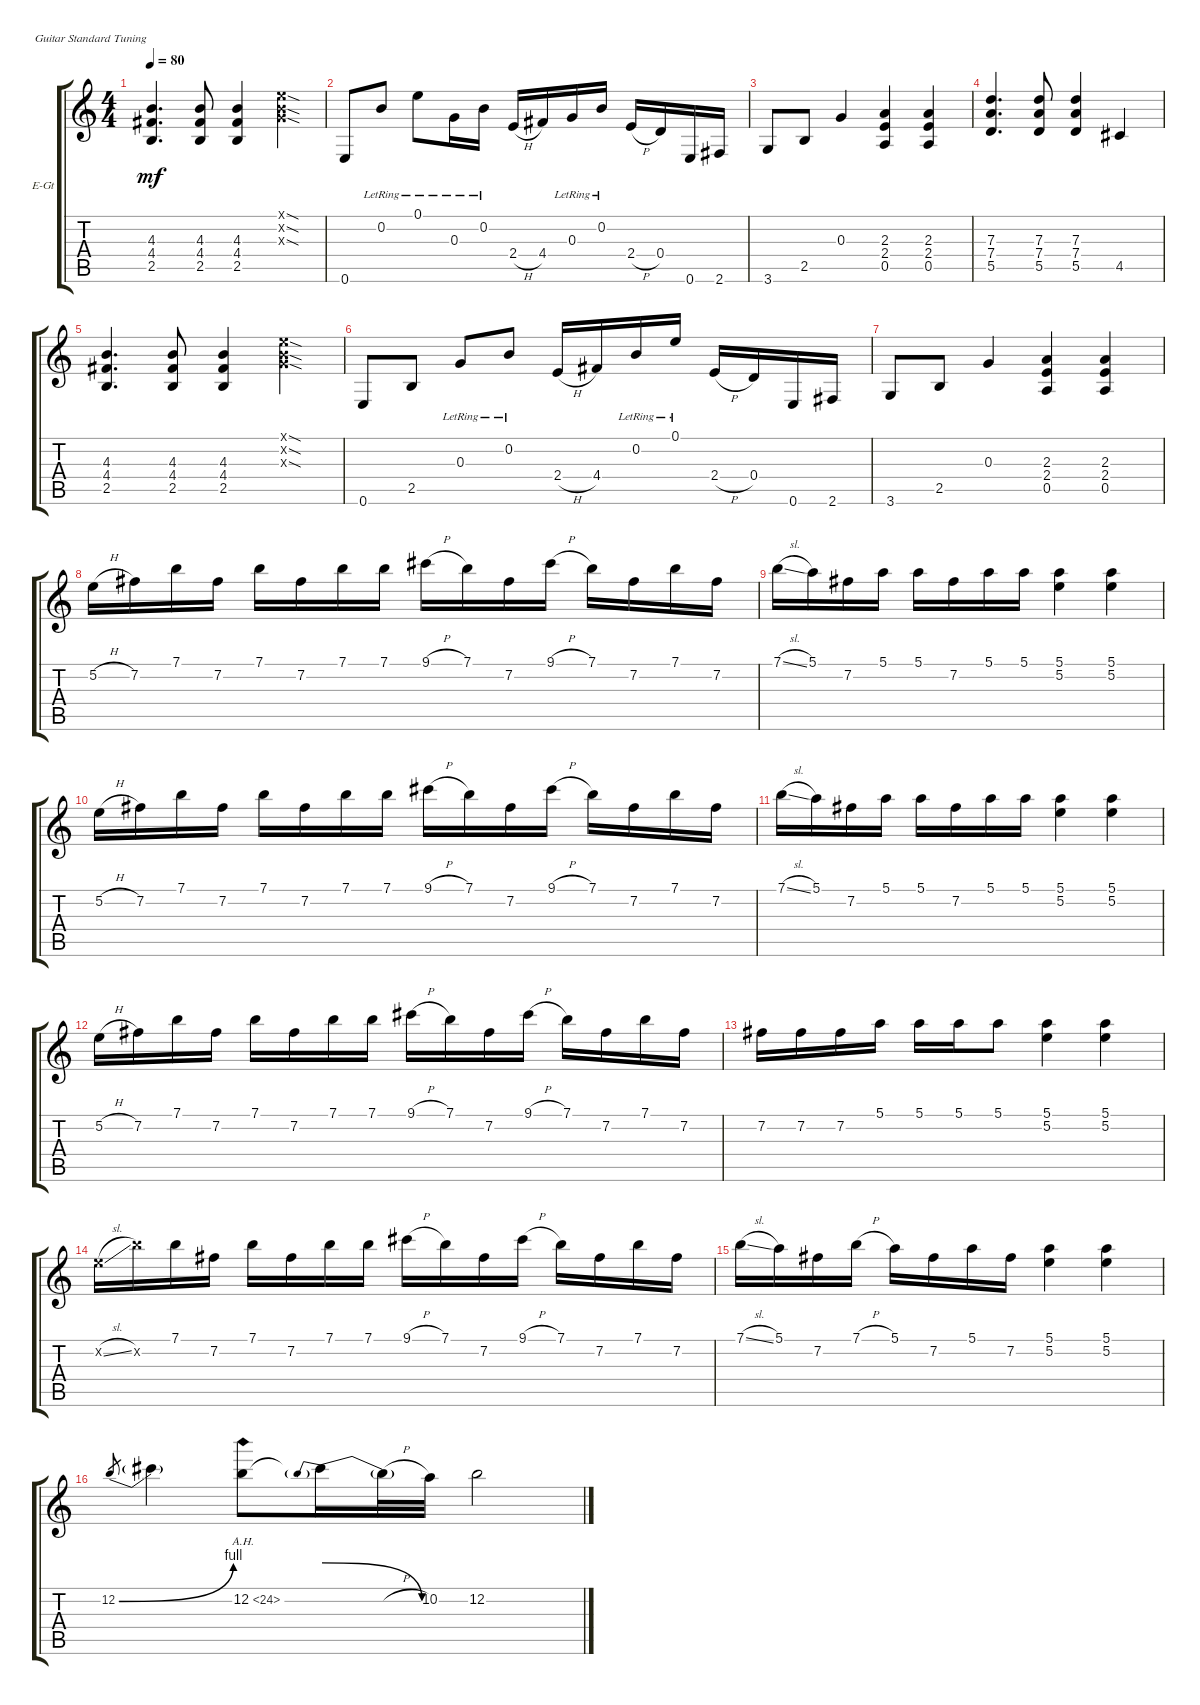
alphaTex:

\defaultSystemsLayout 4
\bracketExtendMode groupsimilarinstruments
\firstSystemTrackNameOrientation horizontal
\otherSystemsTrackNameOrientation horizontal
\track ("Nugent" "E-Gt") {instrument distortionguitar}
\staff {score tabs}
\tuning (E4 B3 G3 D3 A2 E2)
\ts (4 4)
\tempo 80
\clef g2
\ks c
(4.3 4.4 2.5).4{d dy mf} (4.3 4.4 2.5).8 (4.3 4.4 2.5).4 (0.1{sod x} 0.2{sod x} 0.3{sod x}).4 |
0.6.8 0.2{lr}.8 0.1{lr}.8 0.3{lr}.16 0.2{lr}.16 2.4{h}.16 4.4.16 0.3{lr}.16 0.2{lr}.16 2.4{h}.16 0.4.16 0.6.16 2.6.16 |
3.6.8 2.5.8 0.3.4 (2.3 2.4 0.5).4 (2.3 2.4 0.5).4 |
(7.3 7.4 5.5).4{d} (7.3 7.4 5.5).8 (7.3 7.4 5.5).4 4.5.4 |
(4.3 4.4 2.5).4{d} (4.3 4.4 2.5).8 (4.3 4.4 2.5).4 (0.1{sod x} 0.2{sod x} 0.3{sod x}).4 |
0.6.8 2.5.8 0.3{lr}.8 0.2{lr}.8 2.4{h}.16 4.4.16 0.2{lr}.16 0.1{lr}.16 2.4{h}.16 0.4.16 0.6.16 2.6.16 |
3.6.8 2.5.8 0.3.4 (2.3 2.4 0.5).4 (2.3 2.4 0.5).4 |
5.2{h}.16 7.2.16 7.1.16 7.2.16 7.1.16 7.2.16 7.1.16 7.1.16 9.1{h}.16 7.1.16 7.2.16 9.1{h}.16 7.1.16 7.2.16 7.1.16 7.2.16 |
7.1{sl}.16 5.1.16 7.2.16 5.1.16 5.1.16 7.2.16 5.1.16 5.1.16 (5.1 5.2).4 (5.1 5.2).4 |
5.2{h}.16 7.2.16 7.1.16 7.2.16 7.1.16 7.2.16 7.1.16 7.1.16 9.1{h}.16 7.1.16 7.2.16 9.1{h}.16 7.1.16 7.2.16 7.1.16 7.2.16 |
7.1{sl}.16 5.1.16 7.2.16 5.1.16 5.1.16 7.2.16 5.1.16 5.1.16 (5.1 5.2).4 (5.1 5.2).4 |
5.2{h}.16 7.2.16 7.1.16 7.2.16 7.1.16 7.2.16 7.1.16 7.1.16 9.1{h}.16 7.1.16 7.2.16 9.1{h}.16 7.1.16 7.2.16 7.1.16 7.2.16 |
7.2.16 7.2.16 7.2.16 5.1.16 5.1.16 5.1.16 5.1.8 (5.1 5.2).4 (5.1 5.2).4 |
5.2{sl x}.16 12.2{x}.16 7.1.16 7.2.16 7.1.16 7.2.16 7.1.16 7.1.16 9.1{h}.16 7.1.16 7.2.16 9.1{h}.16 7.1.16 7.2.16 7.1.16 7.2.16 |
7.1{sl}.16 5.1.16 7.2.16 7.1{h}.16 5.1.16 7.2.16 5.1.16 7.2.16 (5.1 5.2).4 (5.1 5.2).4 |
12.2{be (bend 0 0 15 4)}.8{gr} 12.2{t}.4 12.2{ah 12}.8 12.2{be (prebendrelease 0 4 15 0) t}.16 12.2{h t}.32 10.2.32 12.2.2
